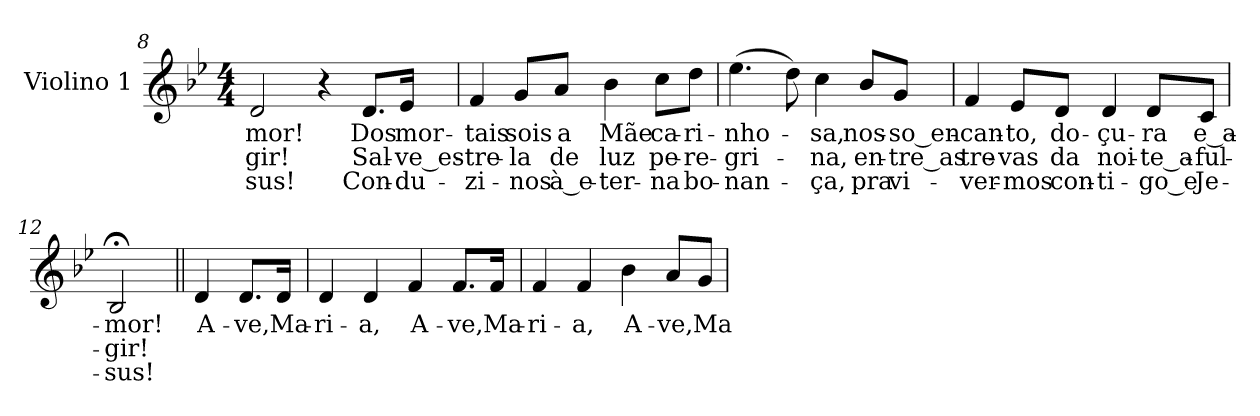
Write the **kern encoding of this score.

**kern	**text	**text	**text
*part1	*part1	*part1	*part1
*staff1	*staff1	*staff1	*staff1
*I"Violino 1	*	*	*
*I'Vno. 1	*	*	*
!!LO:LB:g=z
*clefG2	*	*	*
*k[b-e-]	*	*	*
*B-:	*	*	*
*M4/4	*	*	*
=8	=8	=8	=8
!	!LO:LY:b:color=#000000	!LO:LY:b:color=#000000	!LO:LY:b:color=#000000
2di/	-mor!	-gir!	-sus!
4r	.	.	.
!	!LO:LY:b:color=#000000	!LO:LY:b:color=#000000	!LO:LY:b:color=#000000
8.di/L	Dos	Sal-	Con-
!	!LO:LY:b:color=#000000	!LO:LY:b:color=#000000	!LO:LY:b:color=#000000
16e-i/Jk	mor-	-ve_es-	-du-
=9	=9	=9	=9
!	!LO:LY:b:color=#000000	!LO:LY:b:color=#000000	!LO:LY:b:color=#000000
4fi/	-tais	-tre-	-zi-
!	!LO:LY:b:color=#000000	!LO:LY:b:color=#000000	!LO:LY:b:color=#000000
8gi/L	sois	-la	-nos
!	!LO:LY:b:color=#000000	!LO:LY:b:color=#000000	!LO:LY:b:color=#000000
8ai/J	a	de	à_e-
!	!LO:LY:b:color=#000000	!LO:LY:b:color=#000000	!LO:LY:b:color=#000000
4b-i\	Mãe	luz	-ter-
!	!LO:LY:b:color=#000000	!LO:LY:b:color=#000000	!LO:LY:b:color=#000000
8cci\L	ca-	pe-	-na
!	!LO:LY:b:color=#000000	!LO:LY:b:color=#000000	!LO:LY:b:color=#000000
8ddi\J	-ri-	-re-	bo-
=10	=10	=10	=10
!	!LO:LY:b:color=#000000	!LO:LY:b:color=#000000	!LO:LY:b:color=#000000
(4.ee-i\	-nho-	-gri-	-nan-
8ddi\)	.	.	.
!	!LO:LY:b:color=#000000	!LO:LY:b:color=#000000	!LO:LY:b:color=#000000
4cci\	-sa,	-na,	-ça,
!	!LO:LY:b:color=#000000	!LO:LY:b:color=#000000	!LO:LY:b:color=#000000
8b-i/L	nos-	en-	pra
!	!LO:LY:b:color=#000000	!LO:LY:b:color=#000000	!LO:LY:b:color=#000000
8gi/J	-so_en-	-tre_as	vi-
=11	=11	=11	=11
!	!LO:LY:b:color=#000000	!LO:LY:b:color=#000000	!LO:LY:b:color=#000000
4fi/	-can-	tre-	-ver-
!	!LO:LY:b:color=#000000	!LO:LY:b:color=#000000	!LO:LY:b:color=#000000
8e-i/L	-to,	-vas	-mos
!	!LO:LY:b:color=#000000	!LO:LY:b:color=#000000	!LO:LY:b:color=#000000
8di/J	do-	da	con-
!	!LO:LY:b:color=#000000	!LO:LY:b:color=#000000	!LO:LY:b:color=#000000
4di/	-çu-	noi-	-ti-
!	!LO:LY:b:color=#000000	!LO:LY:b:color=#000000	!LO:LY:b:color=#000000
8di/L	-ra	-te_a-	-go_e
!	!LO:LY:b:color=#000000	!LO:LY:b:color=#000000	!LO:LY:b:color=#000000
8ci/J	e_a-	-ful-	Je-
!!LO:LB:g=z
=12	=12	=12	=12
!	!LO:LY:b:color=#000000	!LO:LY:b:color=#000000	!LO:LY:b:color=#000000
2B-;i/	-mor!	-gir!	-sus!
=13||	=13||	=13||	=13||
!	!LO:LY:b:color=#000000	!	!
4di/	A-	.	.
!	!LO:LY:b:color=#000000	!	!
8.di/L	-ve,	.	.
!	!LO:LY:b:color=#000000	!	!
16di/Jk	Ma-	.	.
=14	=14	=14	=14
!	!LO:LY:b:color=#000000	!	!
4di/	-ri-	.	.
!	!LO:LY:b:color=#000000	!	!
4di/	-a,	.	.
!	!LO:LY:b:color=#000000	!	!
4fi/	A-	.	.
!	!LO:LY:b:color=#000000	!	!
8.fi/L	-ve,	.	.
!	!LO:LY:b:color=#000000	!	!
16fi/Jk	Ma-	.	.
=15	=15	=15	=15
!	!LO:LY:b:color=#000000	!	!
4fi/	-ri-	.	.
!	!LO:LY:b:color=#000000	!	!
4fi/	-a,	.	.
!	!LO:LY:b:color=#000000	!	!
4b-i\	A-	.	.
!	!LO:LY:b:color=#000000	!	!
8ai/L	-ve,	.	.
!	!LO:LY:b:color=#000000	!	!
8gi/J	Ma-	.	.
=	=	=	=
*-	*-	*-	*-
